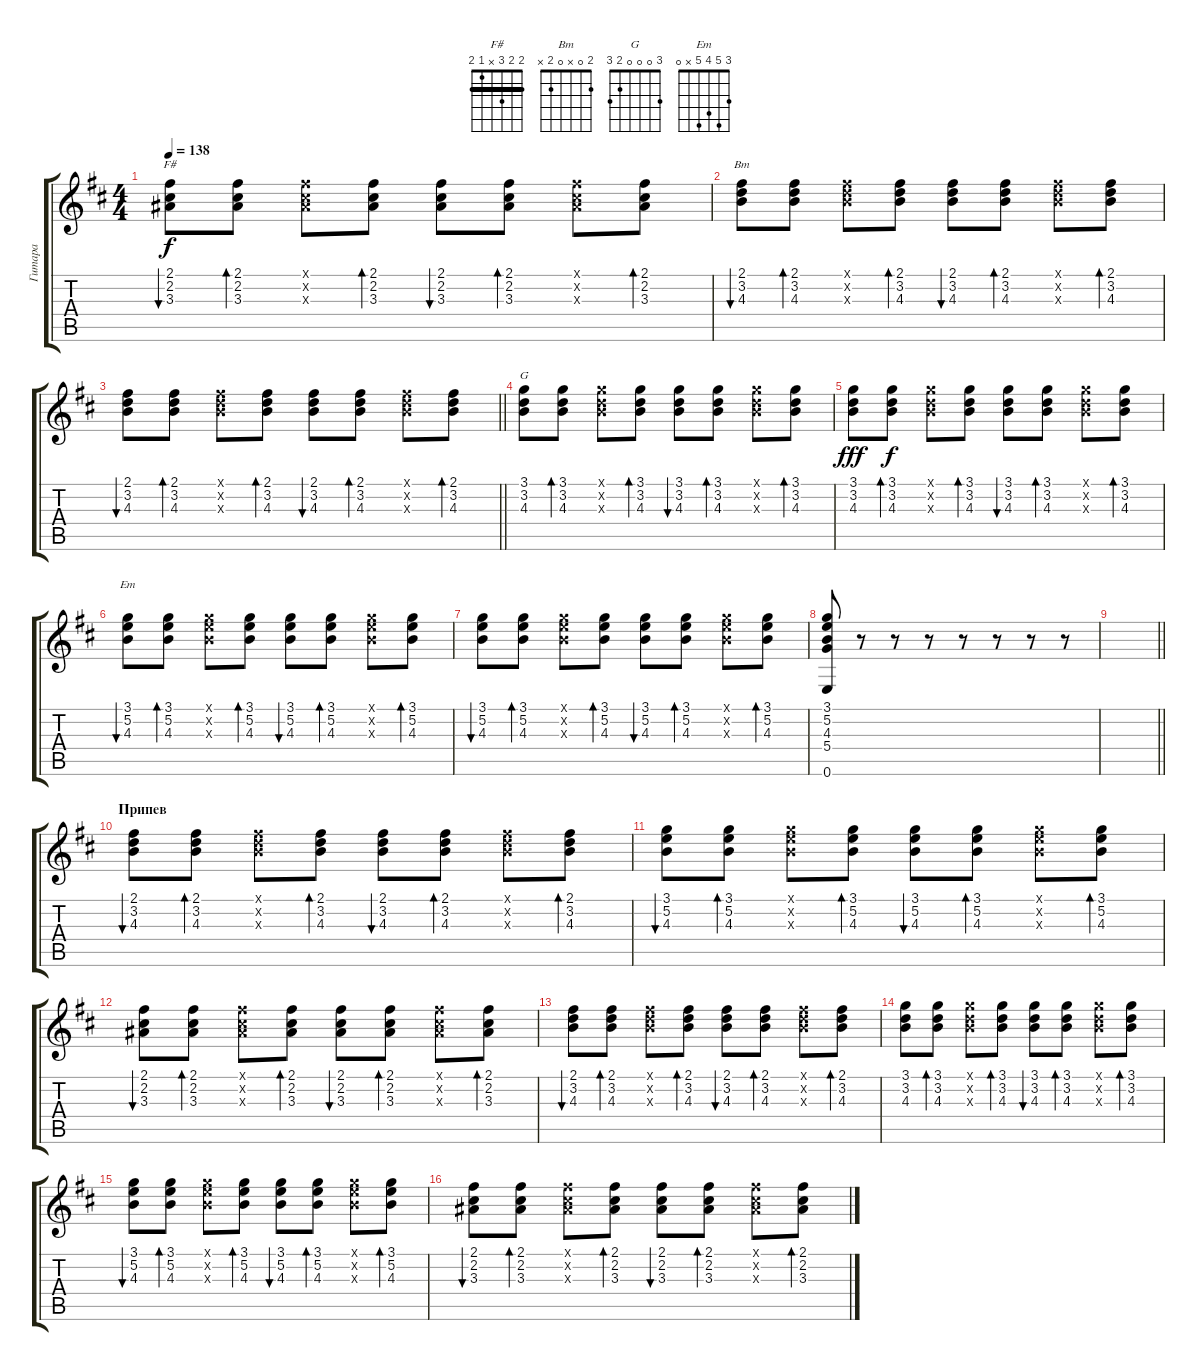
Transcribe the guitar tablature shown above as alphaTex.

\track ("Гитара" "Гитара") {instrument acousticguitarsteel}
\staff {score tabs}
\tuning (E4 B3 G3 D3 A2 E2) {hide}
\chord ("F#" 2 2 3 x 1 2) {barre 2}
\chord ("Bm" 2 0 x 0 2 x)
\chord ("G" 3 0 0 0 2 3)
\chord ("Em" 3 5 4 5 x 0)
\ts (4 4)
\tempo 138
\clef g2
\ks bminor
(2.1 2.2 3.3).8{bu 120 ch "F#" dy f} (2.1 2.2 3.3).8{bd 120} (2.1{x} 2.2{x} 3.3{x}).8 (2.1 2.2 3.3).8{bd 120} (2.1 2.2 3.3).8{bu 120} (2.1 2.2 3.3).8{bd 120} (2.1{x} 2.2{x} 3.3{x}).8 (2.1 2.2 3.3).8{bd 120} |
(2.1 3.2 4.3).8{bu 120 ch "Bm"} (2.1 3.2 4.3).8{bd 120} (2.1{x} 3.2{x} 4.3{x}).8 (2.1 3.2 4.3).8{bd 120} (2.1 3.2 4.3).8{bu 120} (2.1 3.2 4.3).8{bd 120} (2.1{x} 3.2{x} 4.3{x}).8 (2.1 3.2 4.3).8{bd 120} |
\barLineRight lightlight
(2.1 3.2 4.3).8{bu 120} (2.1 3.2 4.3).8{bd 120} (2.1{x} 3.2{x} 4.3{x}).8 (2.1 3.2 4.3).8{bd 120} (2.1 3.2 4.3).8{bu 120} (2.1 3.2 4.3).8{bd 120} (2.1{x} 3.2{x} 4.3{x}).8 (2.1 3.2 4.3).8{bd 120} |
\section ("" "")
(3.1 3.2 4.3).8{ch "G"} (3.1 3.2 4.3).8{bd 120} (3.1{x} 3.2{x} 4.3{x}).8 (3.1 3.2 4.3).8{bd 120} (3.1 3.2 4.3).8{bu 120} (3.1 3.2 4.3).8{bd 120} (3.1{x} 3.2{x} 4.3{x}).8 (3.1 3.2 4.3).8{bd 120} |
(3.1 3.2 4.3).8{dy fff} (3.1 3.2 4.3).8{bd 120 dy f} (3.1{x} 3.2{x} 4.3{x}).8 (3.1 3.2 4.3).8{bd 120} (3.1 3.2 4.3).8{bu 120} (3.1 3.2 4.3).8{bd 120} (3.1{x} 3.2{x} 4.3{x}).8 (3.1 3.2 4.3).8{bd 120} |
(3.1 5.2 4.3).8{bu 120 ch "Em"} (3.1 5.2 4.3).8{bd 120} (3.1{x} 5.2{x} 4.3{x}).8 (3.1 5.2 4.3).8{bd 120} (3.1 5.2 4.3).8{bu 120} (3.1 5.2 4.3).8{bd 120} (3.1{x} 5.2{x} 4.3{x}).8 (3.1 5.2 4.3).8{bd 120} |
(3.1 5.2 4.3).8{bu 120} (3.1 5.2 4.3).8{bd 120} (3.1{x} 5.2{x} 4.3{x}).8 (3.1 5.2 4.3).8{bd 120} (3.1 5.2 4.3).8{bu 120} (3.1 5.2 4.3).8{bd 120} (3.1{x} 5.2{x} 4.3{x}).8 (3.1 5.2 4.3).8{bd 120} |
(3.1 5.2 4.3 5.4 0.6).8 r.8 r.8 r.8 r.8 r.8 r.8 r.8 |
\barLineRight lightlight
|
\section ("" "Припев")
(2.1 3.2 4.3).8{bu 120} (2.1 3.2 4.3).8{bd 120} (2.1{x} 3.2{x} 4.3{x}).8 (2.1 3.2 4.3).8{bd 120} (2.1 3.2 4.3).8{bu 120} (2.1 3.2 4.3).8{bd 120} (2.1{x} 3.2{x} 4.3{x}).8 (2.1 3.2 4.3).8{bd 120} |
(3.1 5.2 4.3).8{bu 120} (3.1 5.2 4.3).8{bd 120} (3.1{x} 5.2{x} 4.3{x}).8 (3.1 5.2 4.3).8{bd 120} (3.1 5.2 4.3).8{bu 120} (3.1 5.2 4.3).8{bd 120} (3.1{x} 5.2{x} 4.3{x}).8 (3.1 5.2 4.3).8{bd 120} |
(2.1 2.2 3.3).8{bu 120} (2.1 2.2 3.3).8{bd 120} (2.1{x} 2.2{x} 3.3{x}).8 (2.1 2.2 3.3).8{bd 120} (2.1 2.2 3.3).8{bu 120} (2.1 2.2 3.3).8{bd 120} (2.1{x} 2.2{x} 3.3{x}).8 (2.1 2.2 3.3).8{bd 120} |
(2.1 3.2 4.3).8{bu 120} (2.1 3.2 4.3).8{bd 120} (2.1{x} 3.2{x} 4.3{x}).8 (2.1 3.2 4.3).8{bd 120} (2.1 3.2 4.3).8{bu 120} (2.1 3.2 4.3).8{bd 120} (2.1{x} 3.2{x} 4.3{x}).8 (2.1 3.2 4.3).8{bd 120} |
(3.1 3.2 4.3).8 (3.1 3.2 4.3).8{bd 120} (3.1{x} 3.2{x} 4.3{x}).8 (3.1 3.2 4.3).8{bd 120} (3.1 3.2 4.3).8{bu 120} (3.1 3.2 4.3).8{bd 120} (3.1{x} 3.2{x} 4.3{x}).8 (3.1 3.2 4.3).8{bd 120} |
(3.1 5.2 4.3).8{bu 120} (3.1 5.2 4.3).8{bd 120} (3.1{x} 5.2{x} 4.3{x}).8 (3.1 5.2 4.3).8{bd 120} (3.1 5.2 4.3).8{bu 120} (3.1 5.2 4.3).8{bd 120} (3.1{x} 5.2{x} 4.3{x}).8 (3.1 5.2 4.3).8{bd 120} |
(2.1 2.2 3.3).8{bu 120} (2.1 2.2 3.3).8{bd 120} (2.1{x} 2.2{x} 3.3{x}).8 (2.1 2.2 3.3).8{bd 120} (2.1 2.2 3.3).8{bu 120} (2.1 2.2 3.3).8{bd 120} (2.1{x} 2.2{x} 3.3{x}).8 (2.1 2.2 3.3).8{bd 120}
